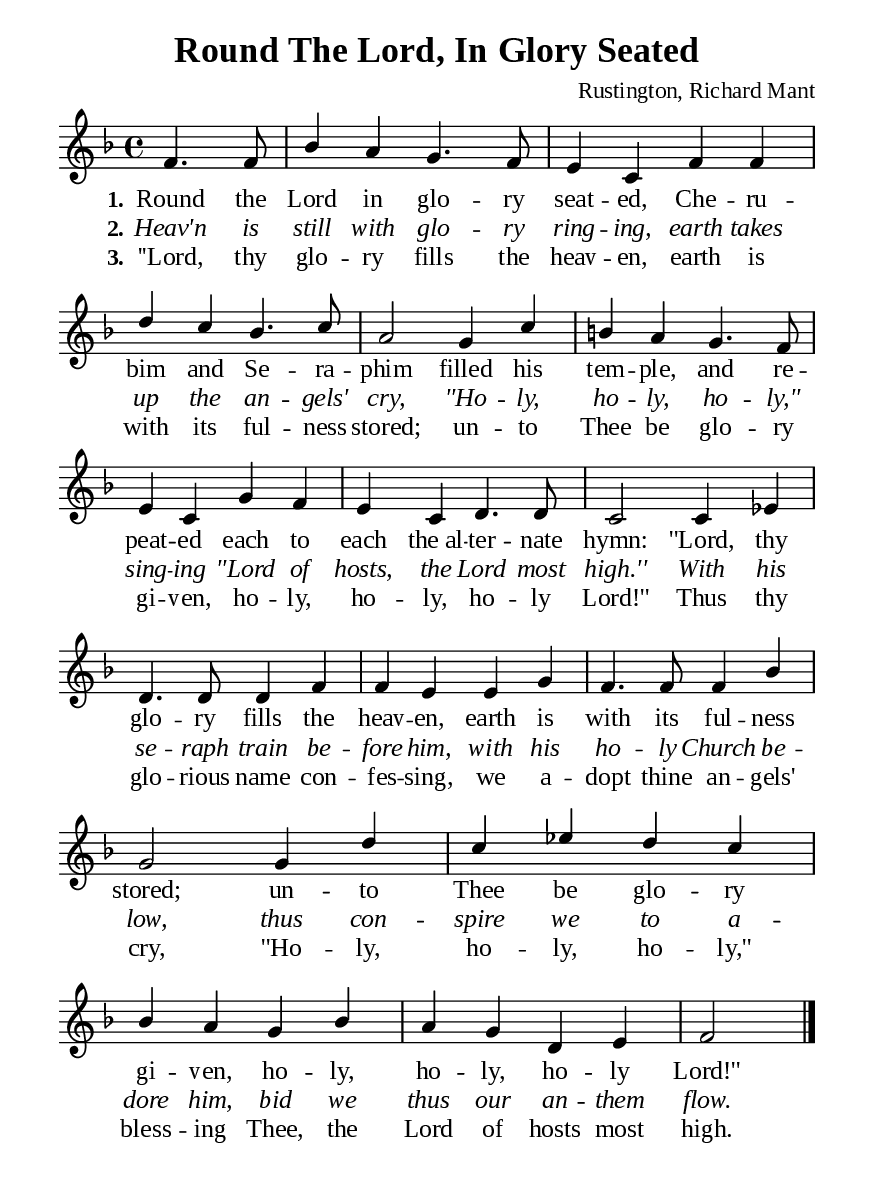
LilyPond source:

\version "2.18.2"

\header {
  title = "Round The Lord, In Glory Seated"
  composer = "Rustington, Richard Mant"
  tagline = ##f
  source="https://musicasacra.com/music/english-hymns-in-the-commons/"
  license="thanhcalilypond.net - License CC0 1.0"
}

global= {
  \key f \major
  \time 4/4
  \override Score.BarNumber.break-visibility = ##(#f #f #f)
  \override Lyrics.LyricSpace.minimum-distance = #2.0
}

\paper {
  #(set-paper-size "a5")
  top-margin = 10\mm
  bottom-margin = 5\mm
  left-margin = 10\mm
  right-margin = 10\mm
  indent = #0
  #(define fonts
	 (make-pango-font-tree "Liberation Serif"
	 		       "Liberation Serif"
			       "Liberation Serif"
			       (/ 20 20)))
  system-system-spacing = #'((basic-distance . 2.5) (padding . 2.5))
}

printItalic = \with {
  \override LyricText.font-shape = #'italic
}

% Verse music
musicVerseSoprano = \relative c' {
  \partial 2 f4. f8 |
  bes4 a g4. f8 |
  e4 c f f |
  d' c bes4. c8 |
  a2 g4 c |
  b! a g4. f8 |
  e4 c g' f |
  e c d4. d8 |
  c2 c4 ees |
  d4. d8 d4 f |
  f e e g |
  f4. f8 f4 bes |
  g2 g4 d' |
  c ees d c |
  bes a g bes |
  a g d e |
                    f2 \bar "|."
}

% Verse lyrics
verseOne = \lyricmode {
  \set stanza = #"1."
  Round the Lord in glo -- ry seat -- ed, Che -- ru -- bim and Se -- ra -- phim
  filled his tem -- ple, and re -- peat -- ed each to each the_al -- ter -- nate hymn:
  ''Lord, thy glo -- ry fills the heav -- en, earth is with its ful -- ness stored;
  un -- to Thee be glo -- ry gi -- ven, ho -- ly, ho -- ly, ho -- ly Lord!''
}

verseTwo = \lyricmode {
  \set stanza = #"2."
  Heav'n is still with glo -- ry ring -- ing, earth takes up the an -- gels' cry,
  ''Ho -- ly, ho -- ly, ho -- ly,'' sing -- ing ''Lord of hosts, the Lord most high.''
  With his se -- raph train be -- fore him, with his ho -- ly Church be -- low,
  thus con -- spire we to a -- dore him, bid we thus our an -- them flow.
}

verseThree = \lyricmode {
  \set stanza = #"3."
  ''Lord, thy glo -- ry fills the heav -- en, earth is with its ful -- ness stored;
  un -- to Thee be glo -- ry gi -- ven, ho -- ly, ho -- ly, ho -- ly Lord!''
  Thus thy glo -- rious name con -- fes -- sing, we a -- dopt thine an -- gels' cry,
  ''Ho -- ly, ho -- ly, ho -- ly,'' bless -- ing Thee, the Lord of hosts most high.
}

% Layout
\score {
    \new ChoirStaff <<
      \new Staff <<
        \clef "treble"
        \new Voice = "sopranos" { \global \stemUp \slurUp \musicVerseSoprano }
      >>
      \new Lyrics \lyricsto sopranos \verseOne
      \new Lyrics \printItalic \lyricsto sopranos \verseTwo
      \new Lyrics \lyricsto sopranos \verseThree
    >>
}
